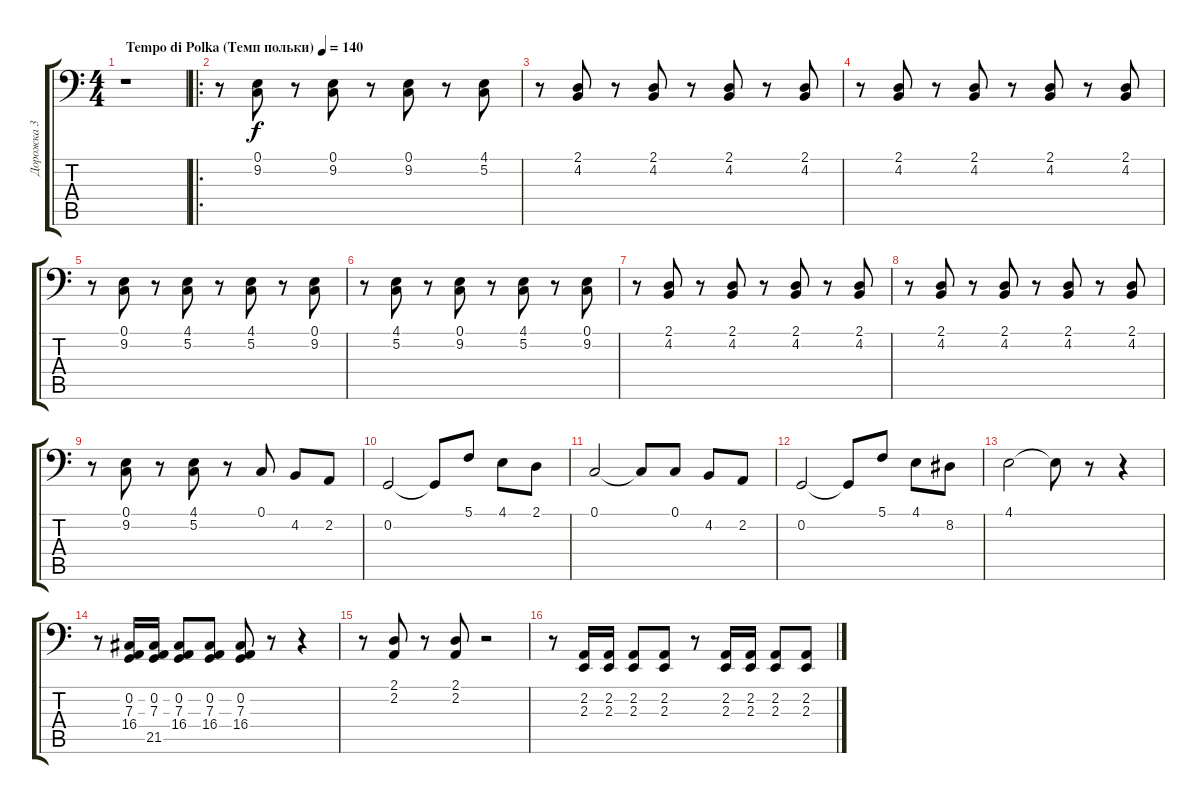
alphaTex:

\track ("Дорожка 3" "Дорожка 3") {instrument acousticgrandpiano}
\staff {score tabs}
\tuning (C3 G2 D2 A1 E1 B0) {hide}
\ts (4 4)
\tempo (140 "Tempo di Polka (Темп польки)")
\clef f4
\ks c
r.1{dy f instrument acousticgrandpiano} |
\ro
r.8 (0.1 9.2).8 r.8 (0.1 9.2).8 r.8 (0.1 9.2).8 r.8 (4.1 5.2).8 |
r.8 (2.1 4.2).8 r.8 (2.1 4.2).8 r.8 (2.1 4.2).8 r.8 (2.1 4.2).8 |
r.8 (2.1 4.2).8 r.8 (2.1 4.2).8 r.8 (2.1 4.2).8 r.8 (2.1 4.2).8 |
r.8 (0.1 9.2).8 r.8 (4.1 5.2).8 r.8 (4.1 5.2).8 r.8 (0.1 9.2).8 |
r.8 (4.1 5.2).8 r.8 (0.1 9.2).8 r.8 (4.1 5.2).8 r.8 (0.1 9.2).8 |
r.8 (2.1 4.2).8 r.8 (2.1 4.2).8 r.8 (2.1 4.2).8 r.8 (2.1 4.2).8 |
r.8 (2.1 4.2).8 r.8 (2.1 4.2).8 r.8 (2.1 4.2).8 r.8 (2.1 4.2).8 |
r.8 (0.1 9.2).8 r.8 (4.1 5.2).8 r.8 0.1.8 4.2.8 2.2.8 |
0.2.2 0.2{t}.8 5.1.8 4.1.8 2.1.8 |
0.1.2 0.1{t}.8 0.1.8 4.2.8 2.2.8 |
0.2.2 0.2{t}.8 5.1.8 4.1.8 8.2.8 |
4.1.2 4.1{t}.8 r.8 r.4 |
r.8 (0.2 7.3 16.4).16 (0.2 7.3 21.5).16 (0.2 7.3 16.4).8 (0.2 7.3 16.4).8 (0.2 7.3 16.4).8 r.8 r.4 |
r.8 (2.1 2.2).8 r.8 (2.1 2.2).8 r.2 |
r.8 (2.2 2.3).16 (2.2 2.3).16 (2.2 2.3).8 (2.2 2.3).8 r.8 (2.2 2.3).16 (2.2 2.3).16 (2.2 2.3).8 (2.2 2.3).8
